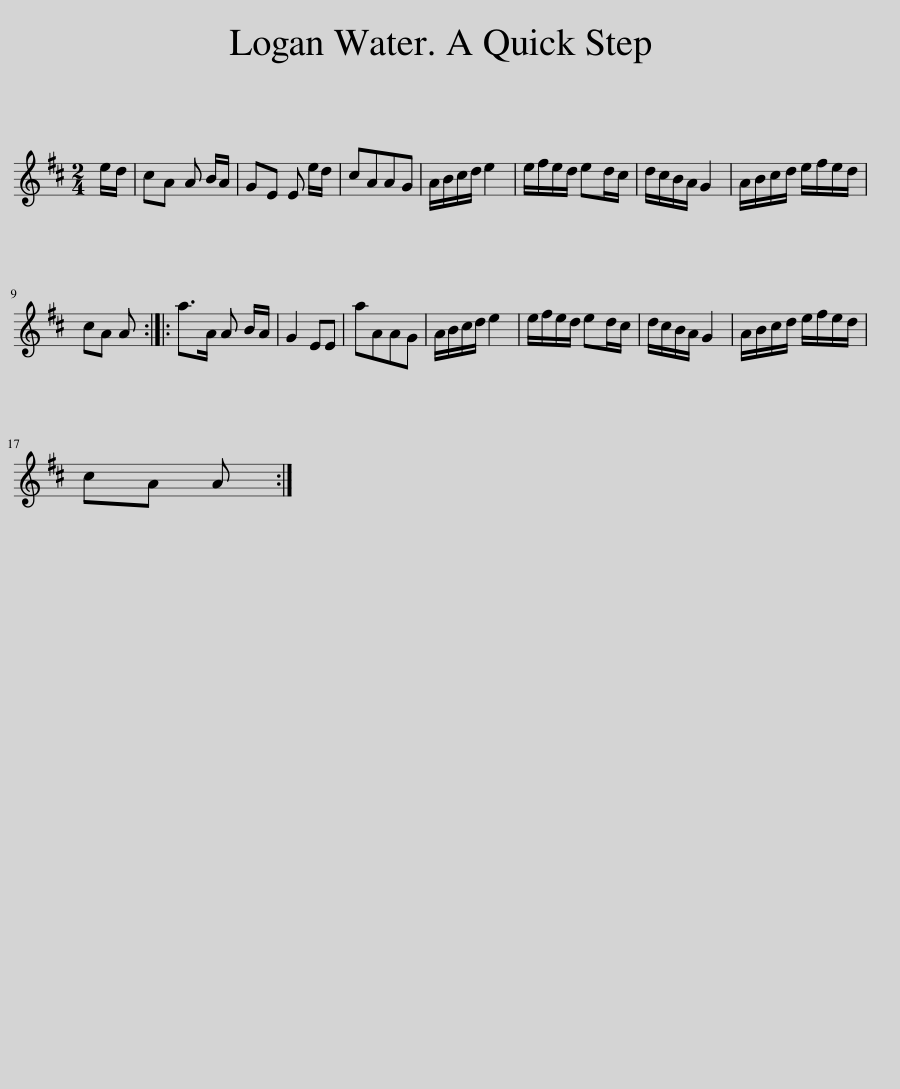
X:1
L:1/8
M:2/4
I:linebreak $
K:D
V:1 treble
V:1
 e/d/ | cA A B/A/ | GE E e/d/ | cAAG | A/B/c/d/ e2 | %5
 e/f/e/d/ ed/c/ | d/c/B/A/ G2 | A/B/c/d/ e/f/e/d/ |$ cA A :: a>A A B/A/ | %10
 G2 EE | aAAG | A/B/c/d/ e2 | e/f/e/d/ ed/c/ | d/c/B/A/ G2 | %15
 A/B/c/d/ e/f/e/d/ |$ cA A :| %17
